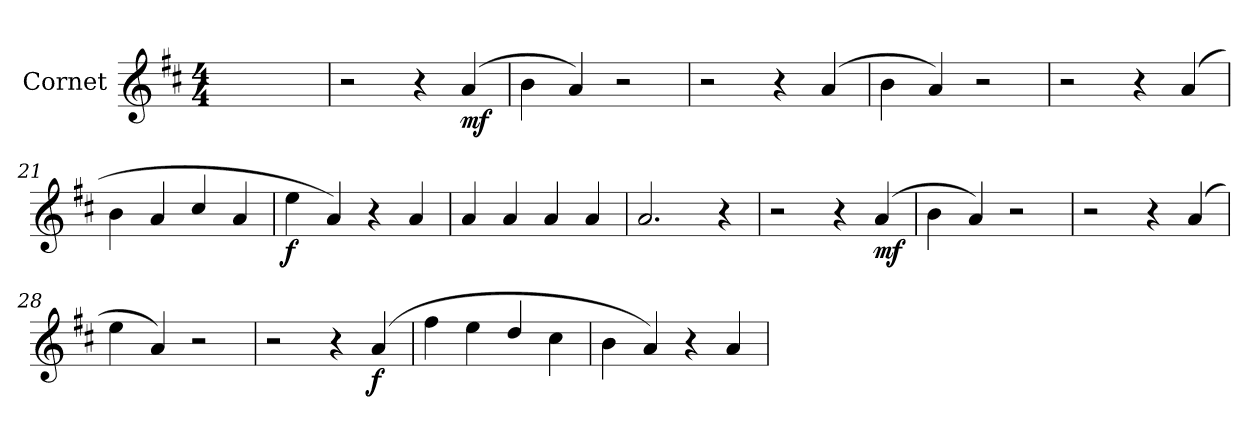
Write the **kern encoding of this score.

**kern	**dynam
*part1	*part1
*staff1	*staff1
*I"Cornet	*
*I'Cnt.	*
*clefG2	*
*ITrd1c2	*
*k[]	*
*M4/4	*
=1	=1
1ryy	.
=16	=16
*MM192	*
2r	.
4r	.
*MM120	*
!	!LO:DY:b
(4g/	mf
=17	=17
4a\	.
4g/)	.
2r	.
=18	=18
2r	.
4r	.
(4g/	.
=19	=19
4a\	.
4g/)	.
2r	.
=20	=20
2r	.
4r	.
(4g/	.
=21	=21
4a\	.
4g/	.
4b/	.
4g/	.
=22	=22
!	!LO:DY:b
4dd\	f
4g/)	.
4r	.
4g/	.
!!LO:LB:g=z
=23	=23
4g/	.
4g/	.
4g/	.
4g/	.
=24	=24
2.g/	.
4r	.
=25	=25
2r	.
4r	.
!	!LO:DY:b
(4g/	mf
=26	=26
4a\	.
4g/)	.
2r	.
=27	=27
2r	.
4r	.
(4g/	.
=28	=28
4dd\	.
4g/)	.
2r	.
=29	=29
2r	.
4r	.
!	!LO:DY:b
(4g/	f
=30	=30
4ee\	.
4dd\	.
4cc/	.
4b\	.
=31	=31
4a\	.
4g/)	.
4r	.
4g/	.
=	=
*-	*-
